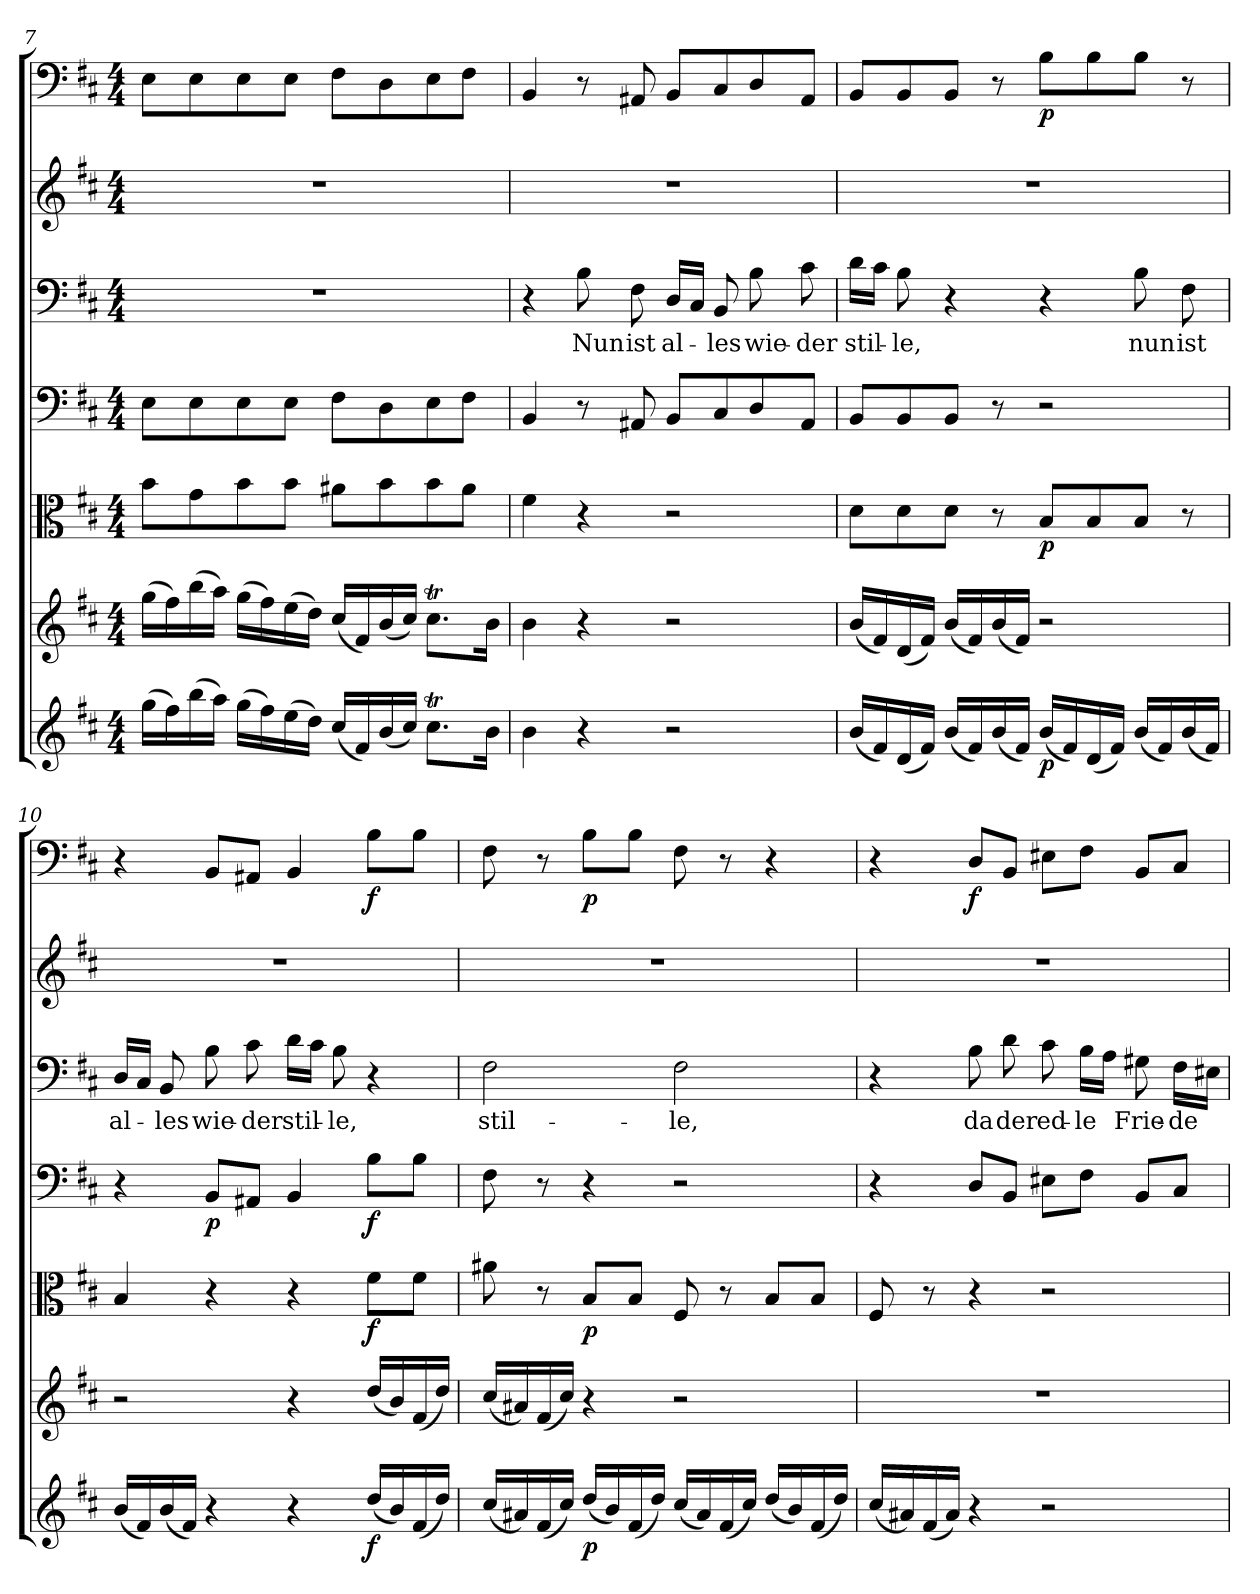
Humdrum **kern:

**kern	**dynam	**kern	**kern	**dynam	**kern	**dynam	**kern	**text	**kern	**kern	**dynam
*part7	*part7	*part6	*part5	*part5	*part4	*part4	*part3	*part3	*part2	*part1	*part1
*staff7	*staff7	*staff6	*staff5	*staff5	*staff4	*staff4	*staff3	*staff3	*staff2	*staff1	*staff1
*clefG2	*	*clefG2	*clefC3	*	*clefF4	*	*clefF4	*	*clefG2	*clefF4	*
*k[f#c#]	*	*k[f#c#]	*k[f#c#]	*	*k[f#c#]	*	*k[f#c#]	*	*k[f#c#]	*k[f#c#]	*
*b:	*	*b:	*b:	*	*b:	*	*b:	*	*b:	*b:	*
*M4/4	*	*M4/4	*M4/4	*	*M4/4	*	*M4/4	*	*M4/4	*M4/4	*
=7	=7	=7	=7	=7	=7	=7	=7	=7	=7	=7	=7
(16gg\LL	.	(16gg\LL	8b\L	.	8E\L	.	1r	.	1r	8E\L	.
16ff#\)	.	16ff#\)	.	.	.	.	.	.	.	.	.
(16bb\	.	(16bb\	8g\	.	8E\	.	.	.	.	8E\	.
16aa\JJ)	.	16aa\JJ)	.	.	.	.	.	.	.	.	.
(16gg\LL	.	(16gg\LL	8b\	.	8E\	.	.	.	.	8E\	.
16ff#\)	.	16ff#\)	.	.	.	.	.	.	.	.	.
(16ee\	.	(16ee\	8b\J	.	8E\J	.	.	.	.	8E\J	.
16dd\JJ)	.	16dd\JJ)	.	.	.	.	.	.	.	.	.
(16cc#/LL	.	(16cc#/LL	8a#X\L	.	8F#\L	.	.	.	.	8F#\L	.
16f#/)	.	16f#/)	.	.	.	.	.	.	.	.	.
(16b/	.	(16b/	8b\	.	8D\	.	.	.	.	8D\	.
16cc#/JJ)	.	16cc#/JJ)	.	.	.	.	.	.	.	.	.
8.cc#t\L	.	8.cc#t\L	8b\	.	8E\	.	.	.	.	8E\	.
.	.	.	8a#\J	.	8F#\J	.	.	.	.	8F#\J	.
16b\Jk	.	16b\Jk	.	.	.	.	.	.	.	.	.
=8	=8	=8	=8	=8	=8	=8	=8	=8	=8	=8	=8
4b\	.	4b\	4f#\	.	4BB/	.	4r	.	1r	4BB/	.
4r	.	4r	4r	.	8r	.	8B\	Nun	.	8r	.
.	.	.	.	.	8AA#X/	.	8F#\	ist	.	8AA#X/	.
2r	.	2r	2r	.	8BB/L	.	16D/LL	al-	.	8BB/L	.
.	.	.	.	.	.	.	16C#/JJ	.	.	.	.
.	.	.	.	.	8C#/	.	8BB/	-les	.	8C#/	.
.	.	.	.	.	8D/	.	8B\	wie-	.	8D/	.
.	.	.	.	.	8AA#/J	.	8c#\	-der	.	8AA#/J	.
=9	=9	=9	=9	=9	=9	=9	=9	=9	=9	=9	=9
(16b/LL	.	(16b/LL	8d\L	.	8BB/L	.	16d\LL	stil-	1r	8BB/L	.
16f#/)	.	16f#/)	.	.	.	.	16c#\JJ	.	.	.	.
(16d/	.	(16d/	8d\	.	8BB/	.	8B\	-le,	.	8BB/	.
16f#/JJ)	.	16f#/JJ)	.	.	.	.	.	.	.	.	.
(16b/LL	.	(16b/LL	8d\J	.	8BB/J	.	4r	.	.	8BB/J	.
16f#/)	.	16f#/)	.	.	.	.	.	.	.	.	.
(16b/	.	(16b/	8r	.	8r	.	.	.	.	8r	.
16f#/JJ)	.	16f#/JJ)	.	.	.	.	.	.	.	.	.
(16b/LL	p	2r	8B/L	p	2r	.	4r	.	.	8B\L	p
16f#/)	.	.	.	.	.	.	.	.	.	.	.
(16d/	.	.	8B/	.	.	.	.	.	.	8B\	.
16f#/JJ)	.	.	.	.	.	.	.	.	.	.	.
(16b/LL	.	.	8B/J	.	.	.	8B\	nun	.	8B\J	.
16f#/)	.	.	.	.	.	.	.	.	.	.	.
(16b/	.	.	8r	.	.	.	8F#\	ist	.	8r	.
16f#/JJ)	.	.	.	.	.	.	.	.	.	.	.
=10	=10	=10	=10	=10	=10	=10	=10	=10	=10	=10	=10
(16b/LL	.	2r	4B/	.	4r	.	16D/LL	al-	1r	4r	.
16f#/)	.	.	.	.	.	.	16C#/JJ	.	.	.	.
(16b/	.	.	.	.	.	.	8BB/	-les	.	.	.
16f#/JJ)	.	.	.	.	.	.	.	.	.	.	.
4r	.	.	4r	.	8BB/L	p	8B\	wie-	.	8BB/L	.
.	.	.	.	.	8AA#X/J	.	8c#\	-der	.	8AA#X/J	.
4r	.	4r	4r	.	4BB/	.	16d\LL	stil-	.	4BB/	.
.	.	.	.	.	.	.	16c#\JJ	.	.	.	.
.	.	.	.	.	.	.	8B\	-le,	.	.	.
(16dd/LL	f	(16dd/LL	8f#\L	f	8B\L	f	4r	.	.	8B\L	f
16b/)	.	16b/)	.	.	.	.	.	.	.	.	.
(16f#/	.	(16f#/	8f#\J	.	8B\J	.	.	.	.	8B\J	.
16dd/JJ)	.	16dd/JJ)	.	.	.	.	.	.	.	.	.
=11	=11	=11	=11	=11	=11	=11	=11	=11	=11	=11	=11
(16cc#/LL	.	(16cc#/LL	8a#X\	.	8F#\	.	2F#\	stil-	1r	8F#\	.
16a#X/)	.	16a#X/)	.	.	.	.	.	.	.	.	.
(16f#/	.	(16f#/	8r	.	8r	.	.	.	.	8r	.
16cc#/JJ)	.	16cc#/JJ)	.	.	.	.	.	.	.	.	.
(16dd/LL	p	4r	8B/L	p	4r	.	.	.	.	8B\L	p
16b/)	.	.	.	.	.	.	.	.	.	.	.
(16f#/	.	.	8B/J	.	.	.	.	.	.	8B\J	.
16dd/JJ)	.	.	.	.	.	.	.	.	.	.	.
(16cc#/LL	.	2r	8F#/	.	2r	.	2F#\	-le,	.	8F#\	.
16a#/)	.	.	.	.	.	.	.	.	.	.	.
(16f#/	.	.	8r	.	.	.	.	.	.	8r	.
16cc#/JJ)	.	.	.	.	.	.	.	.	.	.	.
(16dd/LL	.	.	8B/L	.	.	.	.	.	.	4r	.
16b/)	.	.	.	.	.	.	.	.	.	.	.
(16f#/	.	.	8B/J	.	.	.	.	.	.	.	.
16dd/JJ)	.	.	.	.	.	.	.	.	.	.	.
=12	=12	=12	=12	=12	=12	=12	=12	=12	=12	=12	=12
(16cc#/LL	.	1r	8F#/	.	4r	.	4r	.	1r	4r	.
16a#X/)	.	.	.	.	.	.	.	.	.	.	.
(16f#/	.	.	8r	.	.	.	.	.	.	.	.
16a#/JJ)	.	.	.	.	.	.	.	.	.	.	.
4r	.	.	4r	.	8D/L	.	8B\	da	.	8D/L	f
.	.	.	.	.	8BB/J	.	8d\	der	.	8BB/J	.
2r	.	.	2r	.	8E#X\L	.	8c#\	ed-	.	8E#X\L	.
.	.	.	.	.	8F#\J	.	16B\LL	-le	.	8F#\J	.
.	.	.	.	.	.	.	16A\JJ	.	.	.	.
.	.	.	.	.	8BB/L	.	8G#X\	Frie-	.	8BB/L	.
.	.	.	.	.	8C#/J	.	16F#\LL	-de	.	8C#/J	.
.	.	.	.	.	.	.	16E#X\JJ	.	.	.	.
=	=	=	=	=	=	=	=	=	=	=	=
*-	*-	*-	*-	*-	*-	*-	*-	*-	*-	*-	*-
